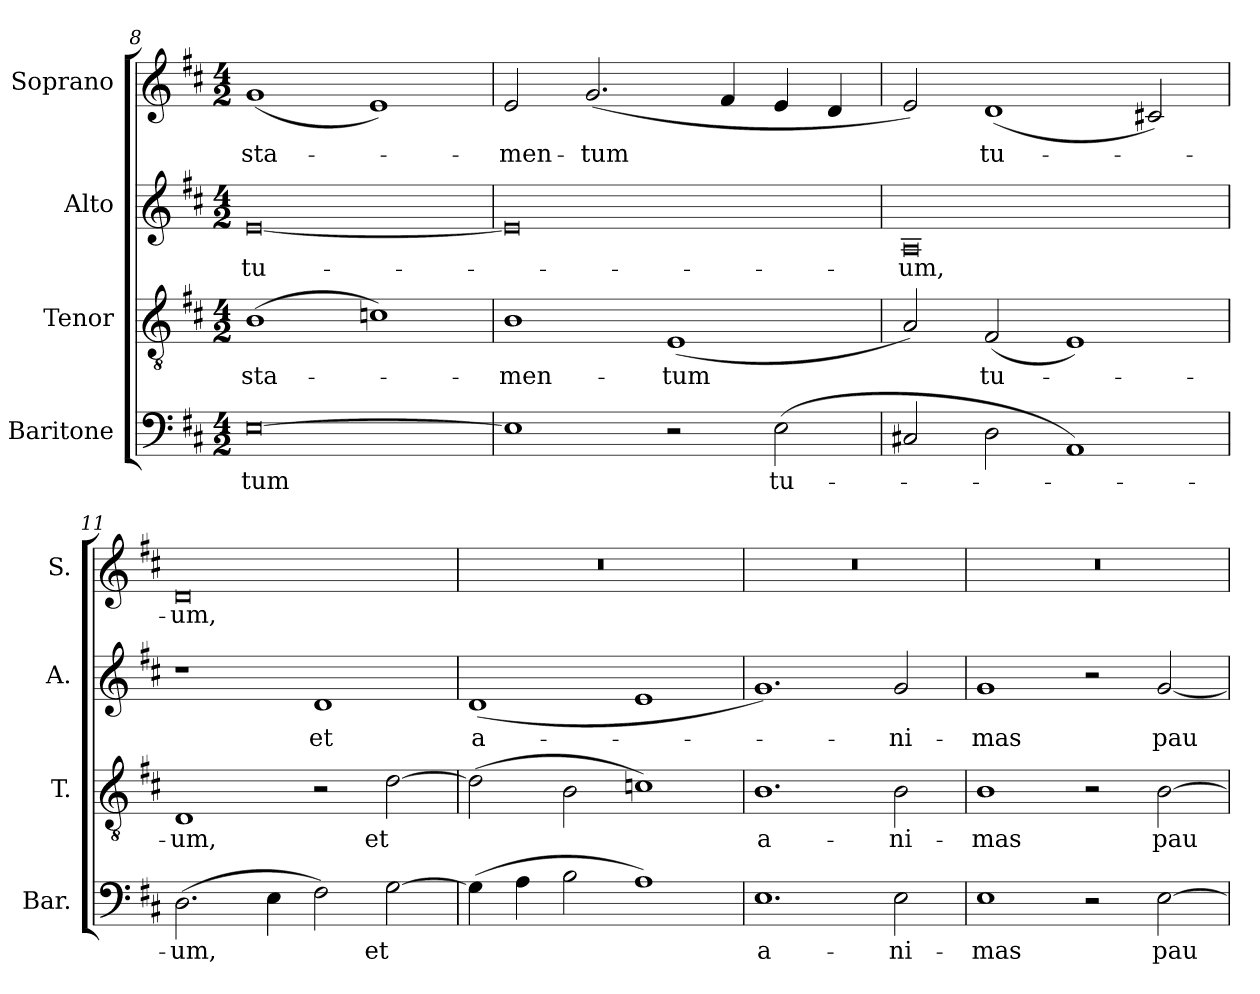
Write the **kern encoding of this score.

**kern	**text	**kern	**text	**kern	**text	**kern	**text
*part4	*part4	*part3	*part3	*part2	*part2	*part1	*part1
*staff4	*staff4	*staff3	*staff3	*staff2	*staff2	*staff1	*staff1
*I"Baritone	*	*I"Tenor	*	*I"Alto	*	*I"Soprano	*
*I'Bar.	*	*I'T.	*	*I'A.	*	*I'S.	*
*clefF4	*	*clefGv2	*	*clefG2	*	*clefG2	*
*	*	*ITrd7c12	*	*	*	*	*
*k[f#c#]	*	*k[f#c#]	*	*k[f#c#]	*	*k[f#c#]	*
*D:	*	*D:	*	*D:	*	*D:	*
*M4/2	*	*M4/2	*	*M4/2	*	*M4/2	*
=8	=8	=8	=8	=8	=8	=8	=8
!	!LO:LY:b:color=#000000	!	!	!	!	!	!
!	!	!	!LO:LY:b:color=#000000	!	!	!	!
!	!	!	!	!	!LO:LY:b:color=#000000	!	!
!	!	!	!	!	!	!	!LO:LY:b:color=#000000
[0Ei	-tum	(1BBi	-sta-	[0ei	tu-	(1gi	-sta-
.	.	1Cni)	.	.	.	1ei)	.
=9	=9	=9	=9	=9	=9	=9	=9
!	!	!	!LO:LY:b:color=#000000	!	!	!	!
!	!	!	!	!	!	!	!LO:LY:b:color=#000000
1Ei]	.	1BBi	-men-	0ei]	.	2ei/	-men-
!	!	!	!	!	!	!	!LO:LY:b:color=#000000
.	.	.	.	.	.	(2.gi/	-tum
!	!	!	!LO:LY:b:color=#000000	!	!	!	!
2r	.	(1EEi	-tum	.	.	.	.
.	.	.	.	.	.	4f#i/	.
!	!LO:LY:b:color=#000000	!	!	!	!	!	!
(2Ei\	tu-	.	.	.	.	4ei/	.
.	.	.	.	.	.	4di/	.
=10	=10	=10	=10	=10	=10	=10	=10
!	!	!	!	!	!LO:LY:b:color=#000000	!	!
2C#Xi/	.	2AAi/)	.	0Ai	-um,	2ei/)	.
!	!	!	!LO:LY:b:color=#000000	!	!	!	!
!	!	!	!	!	!	!	!LO:LY:b:color=#000000
2Di\	.	(2FF#i/	tu-	.	.	(1di	tu-
1AAi)	.	1EEi)	.	.	.	.	.
.	.	.	.	.	.	2c#Xi/)	.
=11	=11	=11	=11	=11	=11	=11	=11
!	!LO:LY:b:color=#000000	!	!	!	!	!	!
!	!	!	!LO:LY:b:color=#000000	!	!	!	!
!	!	!	!	!	!	!	!LO:LY:b:color=#000000
(2.Di\	-um,	1DDi	-um,	1r	.	0di	-um,
4Ei\	.	.	.	.	.	.	.
!	!	!	!	!	!LO:LY:b:color=#000000	!	!
2F#i\)	.	2r	.	1di	et	.	.
!	!LO:LY:b:color=#000000	!	!	!	!	!	!
!	!	!	!LO:LY:b:color=#000000	!	!	!	!
[2Gi\	et	[2Di\	et	.	.	.	.
=12	=12	=12	=12	=12	=12	=12	=12
!	!	!	!	!	!LO:LY:b:color=#000000	!LO:N:vis=1	!
(4Gi\]	.	(2Di\]	.	(1di	a-	0r	.
4Ai\	.	.	.	.	.	.	.
2Bi\	.	2BBi\	.	.	.	.	.
1Ai)	.	1Cni)	.	1ei	.	.	.
=13	=13	=13	=13	=13	=13	=13	=13
!	!LO:LY:b:color=#000000	!	!	!	!	!	!
!	!	!	!LO:LY:b:color=#000000	!	!	!LO:N:vis=1	!
1.Ei	a-	1.BBi	a-	1.gi)	.	0r	.
!	!LO:LY:b:color=#000000	!	!	!	!	!	!
!	!	!	!LO:LY:b:color=#000000	!	!	!	!
!	!	!	!	!	!LO:LY:b:color=#000000	!	!
2Ei\	-ni-	2BBi\	-ni-	2gi/	-ni-	.	.
=14	=14	=14	=14	=14	=14	=14	=14
!	!LO:LY:b:color=#000000	!	!	!	!	!	!
!	!	!	!LO:LY:b:color=#000000	!	!	!	!
!	!	!	!	!	!LO:LY:b:color=#000000	!LO:N:vis=1	!
1Ei	-mas	1BBi	-mas	1gi	-mas	0r	.
2r	.	2r	.	2r	.	.	.
!	!LO:LY:b:color=#000000	!	!	!	!	!	!
!	!	!	!LO:LY:b:color=#000000	!	!	!	!
!	!	!	!	!	!LO:LY:b:color=#000000	!	!
[2Ei\	pau-	[2BBi\	pau-	[2gi/	pau-	.	.
=	=	=	=	=	=	=	=
*-	*-	*-	*-	*-	*-	*-	*-
